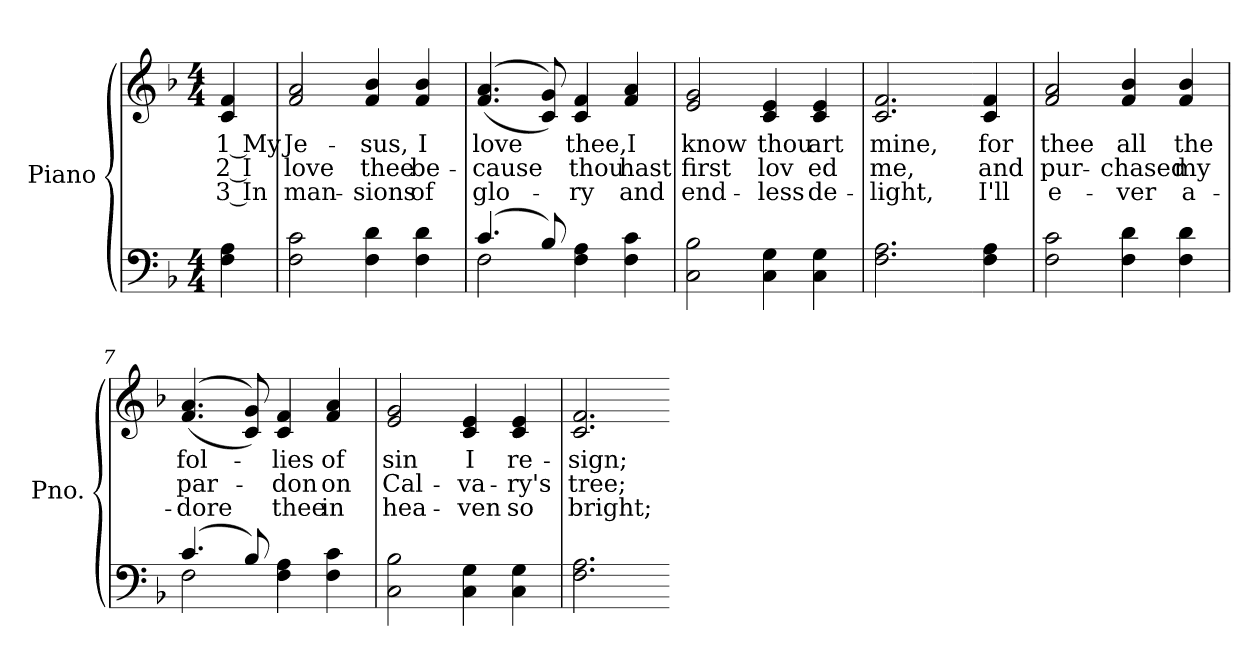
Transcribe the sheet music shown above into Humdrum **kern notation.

**kern	**kern	**text	**text	**text
*part2	*part1	*part1	*part1	*part1
*staff2	*staff1	*staff1	*staff1	*staff1
*I"Piano	*I"Piano	*	*	*
*I'Pno.	*I'Pno.	*	*	*
!!LO:PB:g=z
*clefF4	*clefG2	*	*	*
*k[b-]	*k[b-]	*	*	*
*F:	*F:	*	*	*
*M4/4	*M4/4	*	*	*
=	=	=	=	=
!	!	!LO:LY:b:color=#000000	!LO:LY:b:color=#000000	!LO:LY:b:color=#000000
4Fi\ 4Ai	4ci/ 4fi	1 My	2 I	3 In
=1	=1	=1	=1	=1
!	!	!LO:LY:b:color=#000000	!LO:LY:b:color=#000000	!LO:LY:b:color=#000000
2Fi\ 2ci	2fi/ 2ai	Je-	love	man-
!	!	!LO:LY:b:color=#000000	!LO:LY:b:color=#000000	!LO:LY:b:color=#000000
4Fi\ 4di	4fi/ 4b-i	-sus,	thee	-sions
!	!	!LO:LY:b:color=#000000	!LO:LY:b:color=#000000	!LO:LY:b:color=#000000
4Fi\ 4di	4fi/ 4b-i	I	be-	of
=2	=2	=2	=2	=2
*^	*	*	*	*
!	!	!	!LO:LY:b:color=#000000	!LO:LY:b:color=#000000	!LO:LY:b:color=#000000
(4.ci/	2Fi\	((4.fi/ 4.ai	love	-cause	glo-
8B-i/)	.	8ci/ 8gi))	.	.	.
!	!	!	!LO:LY:b:color=#000000	!LO:LY:b:color=#000000	!LO:LY:b:color=#000000
4Fi\ 4Ai	2ryy	4ci/ 4fi	thee,	thou	-ry
!	!	!	!LO:LY:b:color=#000000	!LO:LY:b:color=#000000	!LO:LY:b:color=#000000
4Fi\ 4ci	.	4fi/ 4ai	I	hast	and
*v	*v	*	*	*	*
=3	=3	=3	=3	=3
!	!	!LO:LY:b:color=#000000	!LO:LY:b:color=#000000	!LO:LY:b:color=#000000
2Ci\ 2B-i	2ei/ 2gi	know	first	end-
!	!	!LO:LY:b:color=#000000	!LO:LY:b:color=#000000	!LO:LY:b:color=#000000
4Ci\ 4Gi	4ci/ 4ei	thou	lov	-less
!	!	!LO:LY:b:color=#000000	!LO:LY:b:color=#000000	!LO:LY:b:color=#000000
4Ci\ 4Gi	4ci/ 4ei	art	ed	de-
=4	=4	=4	=4	=4
!	!	!LO:LY:b:color=#000000	!LO:LY:b:color=#000000	!LO:LY:b:color=#000000
2.Fi\ 2.Ai	2.ci/ 2.fi	mine,	me,	-light,
=5-	=5-	=5-	=5-	=5-
!	!	!LO:LY:b:color=#000000	!LO:LY:b:color=#000000	!LO:LY:b:color=#000000
4Fi\ 4Ai	4ci/ 4fi	for	and	I'll
!!LO:LB:g=z
=6	=6	=6	=6	=6
!	!	!LO:LY:b:color=#000000	!LO:LY:b:color=#000000	!LO:LY:b:color=#000000
2Fi\ 2ci	2fi/ 2ai	thee	pur-	e-
!	!	!LO:LY:b:color=#000000	!LO:LY:b:color=#000000	!LO:LY:b:color=#000000
4Fi\ 4di	4fi/ 4b-i	all	-chased	-ver
!	!	!LO:LY:b:color=#000000	!LO:LY:b:color=#000000	!LO:LY:b:color=#000000
4Fi\ 4di	4fi/ 4b-i	the	my	a-
=7	=7	=7	=7	=7
*^	*	*	*	*
!	!	!	!LO:LY:b:color=#000000	!LO:LY:b:color=#000000	!LO:LY:b:color=#000000
(4.ci/	2Fi\	((4.fi/ 4.ai	fol-	par-	-dore
8B-i/)	.	8ci/ 8gi))	.	.	.
!	!	!	!LO:LY:b:color=#000000	!LO:LY:b:color=#000000	!LO:LY:b:color=#000000
4Fi\ 4Ai	2ryy	4ci/ 4fi	-lies	-don	thee
!	!	!	!LO:LY:b:color=#000000	!LO:LY:b:color=#000000	!LO:LY:b:color=#000000
4Fi\ 4ci	.	4fi/ 4ai	of	on	in
*v	*v	*	*	*	*
=8	=8	=8	=8	=8
!	!	!LO:LY:b:color=#000000	!LO:LY:b:color=#000000	!LO:LY:b:color=#000000
2Ci\ 2B-i	2ei/ 2gi	sin	Cal-	hea-
!	!	!LO:LY:b:color=#000000	!LO:LY:b:color=#000000	!LO:LY:b:color=#000000
4Ci\ 4Gi	4ci/ 4ei	I	-va-	-ven
!	!	!LO:LY:b:color=#000000	!LO:LY:b:color=#000000	!LO:LY:b:color=#000000
4Ci\ 4Gi	4ci/ 4ei	re-	-ry's	so
=9	=9	=9	=9	=9
!	!	!LO:LY:b:color=#000000	!LO:LY:b:color=#000000	!LO:LY:b:color=#000000
2.Fi\ 2.Ai	2.ci/ 2.fi	-sign;	tree;	bright;
=-	=-	=-	=-	=-
*-	*-	*-	*-	*-
